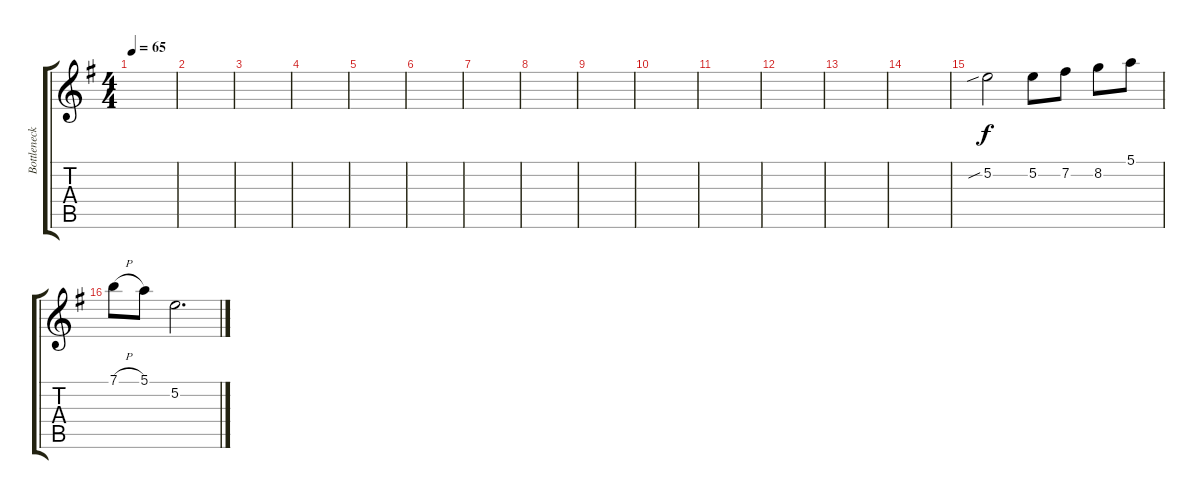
\track ("Bottleneck w/slight distortion" "Bottleneck") {instrument electricguitarclean}
\staff {score tabs}
\tuning (E4 B3 G3 D3 A2 E2) {hide}
\ts (4 4)
\tempo 65
\clef g2
\ks g
|
|
|
|
|
|
|
|
|
|
|
|
|
|
5.2{sib}.2 5.2.8 7.2.8 8.2.8 5.1.8 |
7.1{h}.8 5.1.8 5.2.2{d}
